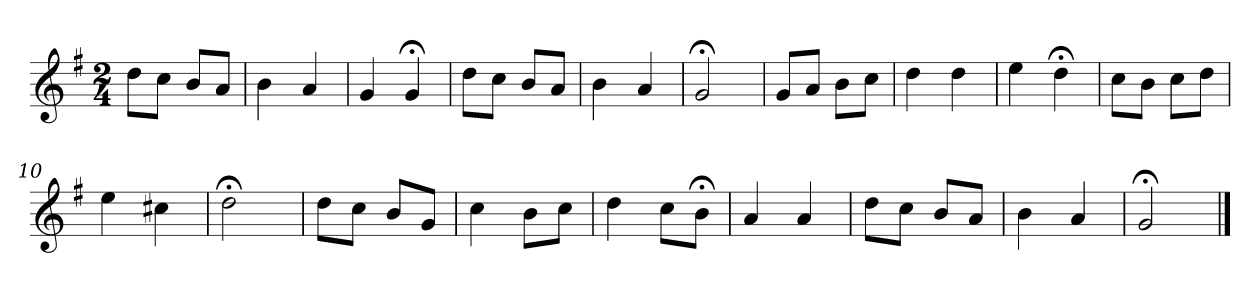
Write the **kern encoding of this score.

**kern
*part1
*staff1
*k[f#]
*G:
*M2/4
*MM120
=
8ddL
8ccJ
8bL
8aJ
=1
4b
4a
=2
4g
4g;<
=3
8ddL
8ccJ
8bL
8aJ
=4
4b
4a
=5
2g;<
=6
8gL
8aJ
8bL
8ccJ
=7
4dd
4dd
=8
4ee
4dd;<
=9
8ccL
8bJ
8ccL
8ddJ
=10
4ee
4cc#X
=11
2dd;<
=12
8ddL
8ccJ
8bL
8gJ
=13
4cc
8bL
8ccJ
=14
4dd
8ccL
8b;<J
=15
4a
4a
=16
8ddL
8ccJ
8bL
8aJ
=17
4b
4a
=18
2g;<
==
*-
